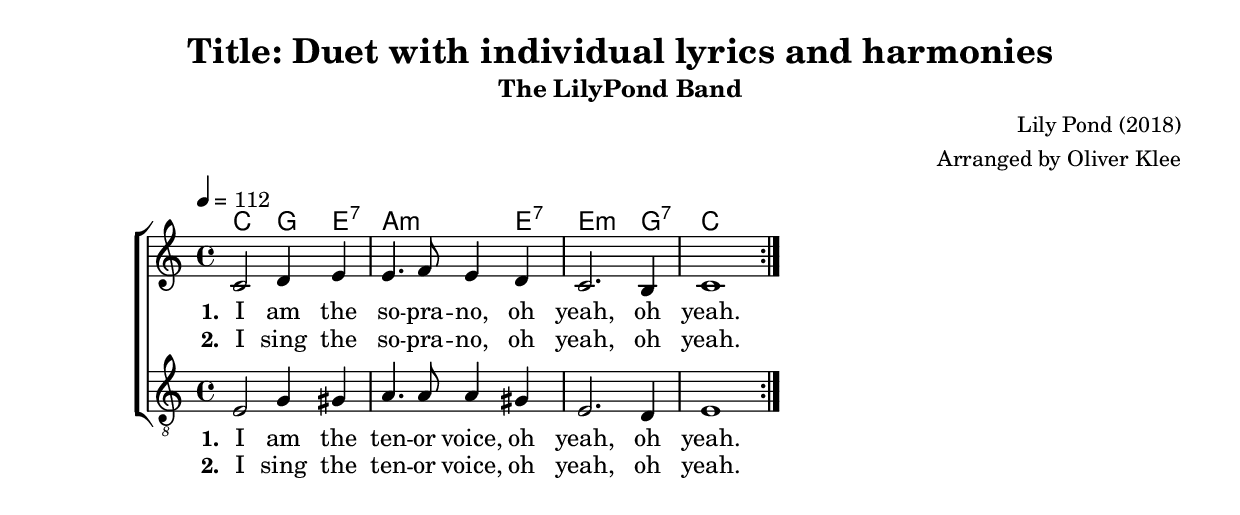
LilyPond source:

\version "2.18.2"
\language "english"

\header {
  title = "Title: Duet with individual lyrics and harmonies"
  subtitle = "The LilyPond Band"
  composer = "Lily Pond (2018)"
  arranger = "Arranged by Oliver Klee"
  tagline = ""
}

global = {
  \key c \major
  \time 4/4
  \tempo 4 = 112
  % 1.0 would be the default value, but bigger values tend to make the lyrics
  % a lot more readable.
  \override Lyrics.LyricSpace.minimum-distance = #2.0
}

% 20 would be the default size.
#(set-global-staff-size 19)


verseHarmonies = \chordmode {
  c2 g4 e:7 | a2.:m e4:7 | e2.:m g4:7 | c1 |
}

harmonies = {
  \new ChordNames {
    \set chordChanges = ##t
    \repeat volta 2 {
      \verseHarmonies
    }
  }
}


sopranoMusic = \relative c' {
  \repeat volta 2 {
    c2 d4 e | e4. f8 e4 d | c2. b4 | c1 |
  }
}

sopranoWordsI = \lyricmode {
  \set stanza = #"1. "
  I am the so -- pra -- no, oh yeah, oh yeah.
}

sopranoWordsII = \lyricmode {
  \set stanza = #"2. "
  I sing the so -- pra -- no, oh yeah, oh yeah.
}


tenorMusic = \relative c {
  \repeat volta 2 {
    e2 g4 gs | a4. a8 a4 gs | e2. d4 | e1 |
  }
}

tenorWordsI = \lyricmode {
  \set stanza = #"1. "
  I am the ten -- or voice, oh yeah, oh yeah.
}

tenorWordsII = \lyricmode {
  \set stanza = #"2. "
  I sing the ten -- or voice, oh yeah, oh yeah.
}


sopranosStaff = {
  \new Staff = "sopranos" \with {midiInstrument = #"voice oohs"} <<
    \harmonies

    \clef "treble"
    \new Voice = "sopranos" {
      << \global \sopranoMusic >>
    }
  >>
}
sopranosLyrics = {
  <<
    \new Lyrics \lyricsto "sopranos" \sopranoWordsI
    \new Lyrics \lyricsto "sopranos" \sopranoWordsII
  >>
}

tenorsStaff = {
  \new Staff = "tenors" \with{midiInstrument = #"voice oohs"} <<
    \harmonies

    \clef "treble_8"
    \new Voice = "tenors" {
      << \global \tenorMusic >>
    }
  >>
}
tenorsLyrics = {
  <<
    \new Lyrics \lyricsto "tenors" \tenorWordsI
    \new Lyrics \lyricsto "tenors" \tenorWordsII
  >>
}



duet = {
  \new ChoirStaff <<
    \harmonies

    \new Staff = "women" \with {midiInstrument = #"voice oohs"} <<
      \clef "treble"
      \new Voice = "sopranos" {
        << \global \sopranoMusic >>
      }
    >>

    \sopranosLyrics

    \new Staff = "men" \with{midiInstrument = #"voice oohs"} <<
      \clef "treble_8"
      \new Voice = "tenors" {
        << \global \tenorMusic >>
      }
    >>

    \tenorsLyrics
  >>
}

% Layout
\book {
  \score {
    <<
      \duet
    >>

    \layout {}
  }
}

% All voices as MIDI
\book {
  \bookOutputSuffix "all"
  \score {
    <<
      \unfoldRepeats {
        \duet
      }
    >>
    \midi {}
  }
}

% Sopranos
\book {
  \bookOutputSuffix "sopranos"
  \score {
    \unfoldRepeats {
      \sopranosStaff
    }
    \midi {}
  }
}

% Tenors
\book {
  \bookOutputSuffix "tenors"
  \score {
    \unfoldRepeats {
      \tenorsStaff
    }
    \midi {}
  }
}
